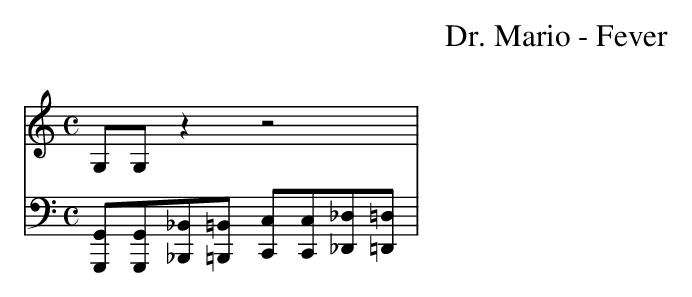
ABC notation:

X:1
T:Dr. Mario - Fever
M:C
L:1/16
V:T treble
V:B bass
K:C
[V:T] G,2G,2                                       z4                                   z8 |
[V:B] [G,,,G,,]2[G,,,G,,]2[_B,,,_B,,]2[=B,,,=B,,]2 [C,,C,]2[C,,C,]2[_D,,_D,]2[=D,,=D,]2    |
